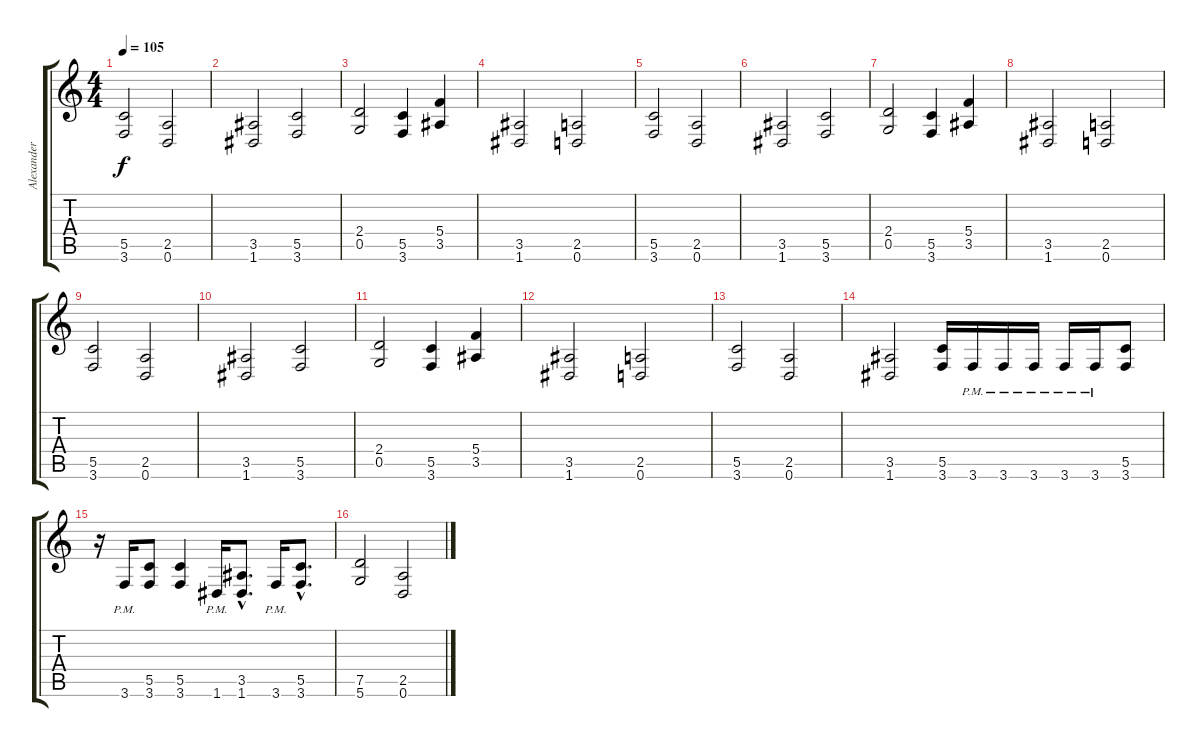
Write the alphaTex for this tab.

\track ("Alexander Kuoppala" "Alexander ") {instrument distortionguitar}
\staff {score tabs}
\tuning (D4 A3 F3 C3 G2 D2) {hide}
\ts (4 4)
\tempo 105
\clef g2
\ks c
(5.5 3.6).2{dy f} (2.5 0.6).2 |
(3.5 1.6).2 (5.5 3.6).2 |
(2.4 0.5).2 (5.5 3.6).4 (5.4 3.5).4 |
(3.5 1.6).2 (2.5 0.6).2 |
(5.5 3.6).2 (2.5 0.6).2 |
(3.5 1.6).2 (5.5 3.6).2 |
(2.4 0.5).2 (5.5 3.6).4 (5.4 3.5).4 |
(3.5 1.6).2 (2.5 0.6).2 |
(5.5 3.6).2 (2.5 0.6).2 |
(3.5 1.6).2 (5.5 3.6).2 |
(2.4 0.5).2 (5.5 3.6).4 (5.4 3.5).4 |
(3.5 1.6).2 (2.5 0.6).2 |
(5.5 3.6).2 (2.5 0.6).2 |
(3.5 1.6).2 (5.5 3.6).16 3.6{pm}.16 3.6{pm}.16 3.6{pm}.16 3.6{pm}.16 3.6{pm}.16 (5.5 3.6).8 |
r.16 3.6{pm}.16 (5.5 3.6).8 (5.5 3.6).4 1.6{pm}.16 (3.5{hac} 1.6{hac}).8{d} 3.6{pm}.16 (5.5{hac} 3.6{hac}).8{d} |
(7.5 5.6).2 (2.5 0.6).2
